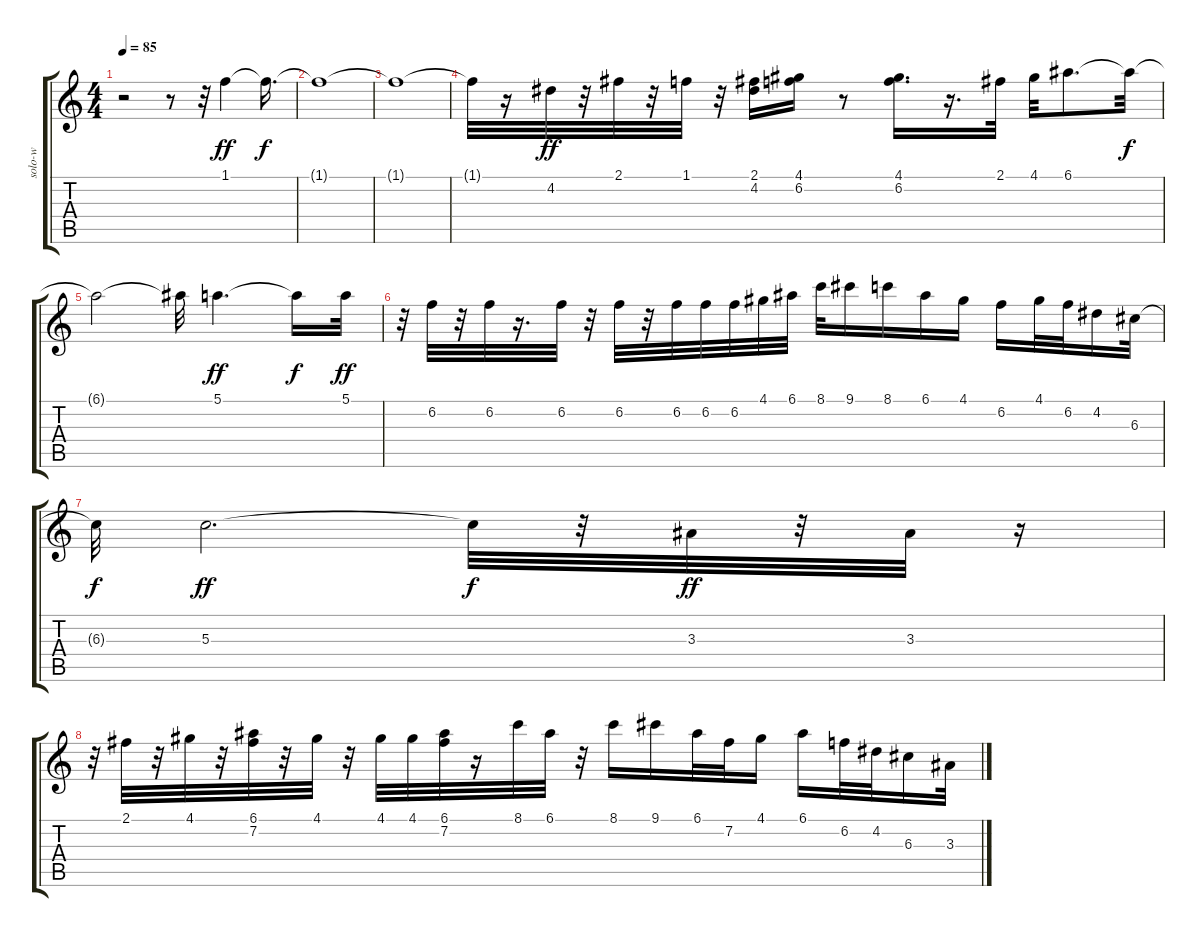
\track ("solo-w" "solo-w") {instrument overdrivenguitar}
\staff {score tabs}
\tuning (E4 B3 G3 D3 A2 E2) {hide}
\ts (4 4)
\tempo 85
\clef g2
\ks c
r.2{dy ff} r.8 r.32 1.1.4 1.1{t}.16{d dy f} |
1.1{t}.1 |
1.1{t}.1 |
1.1{t}.32 r.16 4.2.32{dy ff volume 13} r.32 2.1.32 r.32 1.1.32 r.32 (2.1 4.2).16 (4.1 6.2).16 r.8 (4.1 6.2).16{d} r.16{d} 2.1.32 4.1.32 6.1.8{d} 6.1{t}.32{dy f} |
6.1{t}.2 6.1{t}.32 5.1.4{d dy ff volume 11} 5.1{t}.16{dy f} 5.1.32{dy ff} |
r.32 6.2.32{volume 13} r.32 6.2.32 r.16{d} 6.2.32 r.32 6.2.32 r.32 6.2.32 6.2.32 6.2.32 4.1.32 6.1.32 8.1.32 9.1.16 8.1.16 6.1.16 4.1.16 6.2.16 4.1.32 6.2.32 4.2.16 6.3.32 |
6.3{t}.32{dy f} 5.3.2{d dy ff} 5.3{t}.32{dy f} r.32 3.3.32{dy ff} r.32 3.3.32 r.16 |
r.32 2.1.32 r.32 4.1.32 r.32 (6.1 7.2).32 r.32 4.1.32 r.32 4.1.32 4.1.32 (6.1 7.2).32 r.16 8.1.32 6.1.32 r.32 8.1.16 9.1.16 6.1.32 7.2.32 4.1.16 6.1.16 6.2.32 4.2.32 6.3.16 3.3.32
